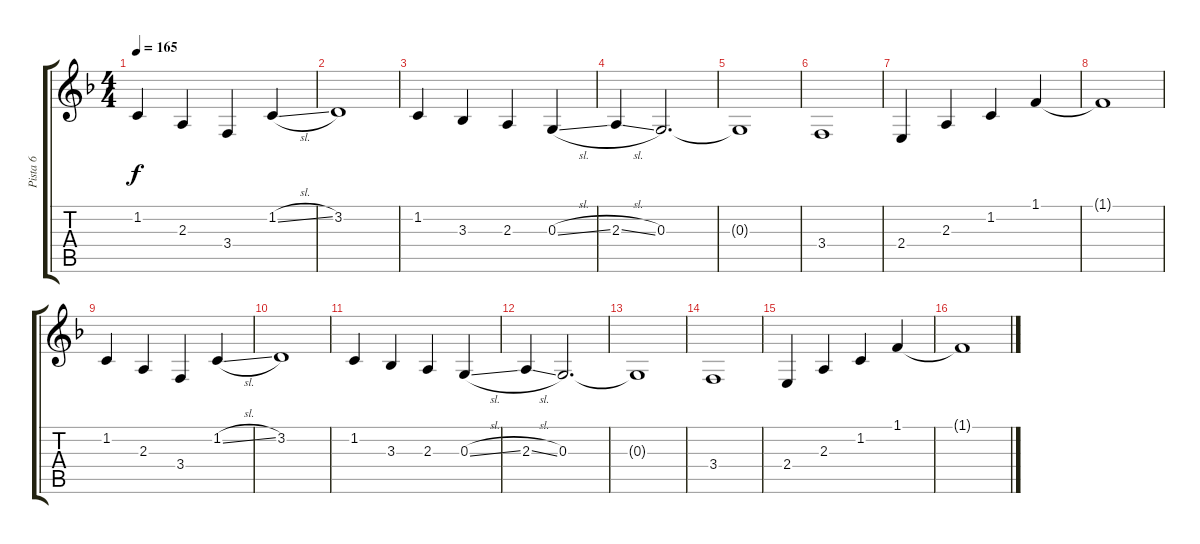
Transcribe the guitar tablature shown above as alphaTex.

\track ("Pista 6" "Pista 6") {instrument electricgrandpiano}
\staff {score tabs}
\tuning (E4 B3 G3 D3 A2 E2) {hide}
\ts (4 4)
\tempo 165
\clef g2
\ks f
1.2.4{dy f} 2.3.4 3.4.4 1.2{sl}.4 |
3.2.1 |
1.2.4 3.3.4 2.3.4 0.3{sl}.4 |
2.3{sl}.4 0.3.2{d} |
0.3{t}.1 |
3.4.1 |
2.4.4 2.3.4 1.2.4 1.1.4 |
1.1{t}.1 |
1.2.4 2.3.4 3.4.4 1.2{sl}.4 |
3.2.1 |
1.2.4 3.3.4 2.3.4 0.3{sl}.4 |
2.3{sl}.4 0.3.2{d} |
0.3{t}.1 |
3.4.1 |
2.4.4 2.3.4 1.2.4 1.1.4 |
1.1{t}.1
